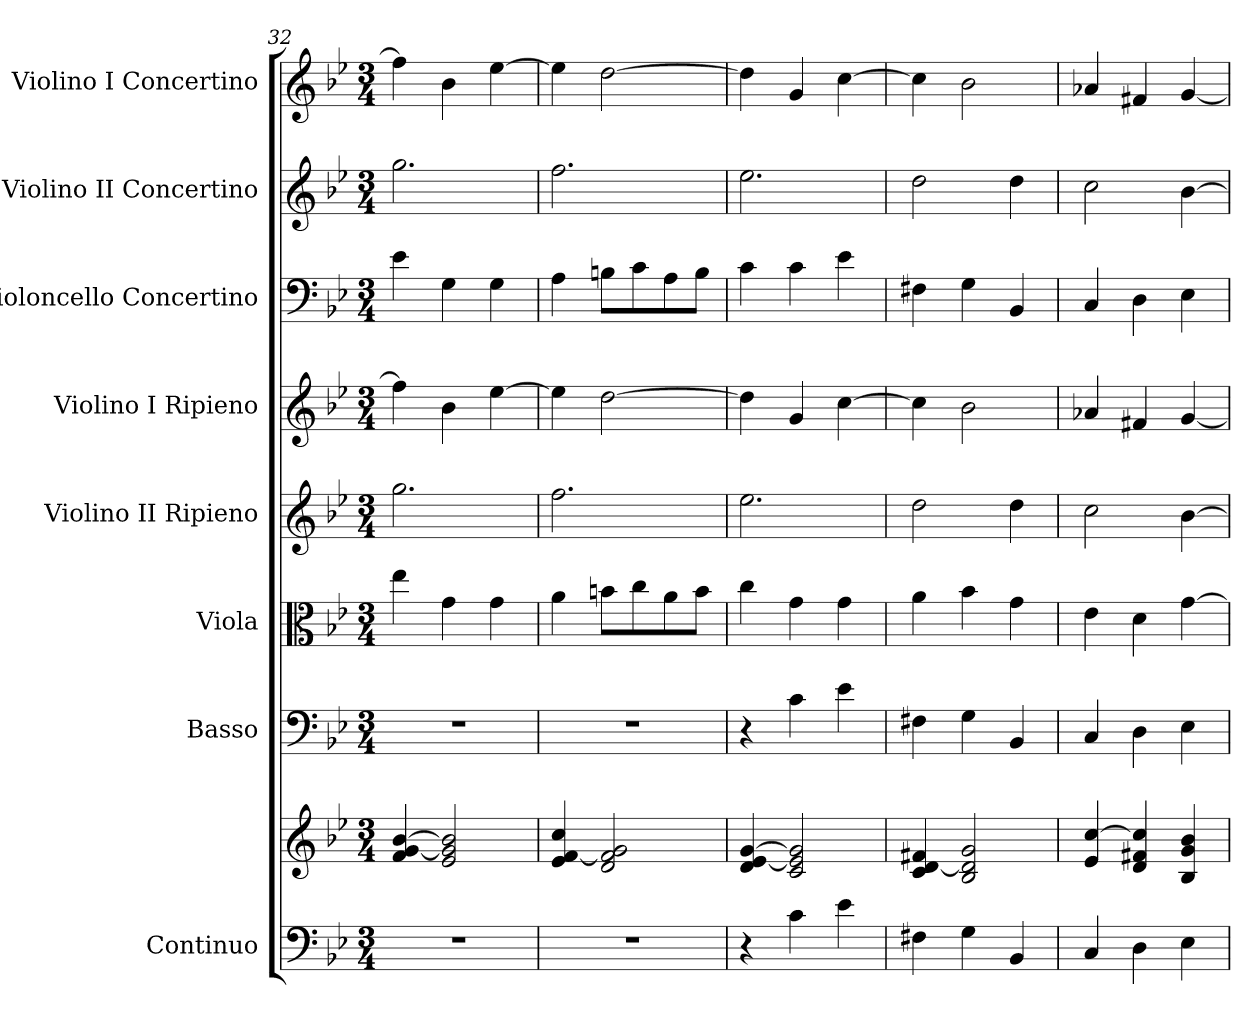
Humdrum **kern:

**kern	**kern	**kern	**kern	**kern	**kern	**kern	**kern	**kern
*part8	*part8	*part7	*part6	*part5	*part4	*part3	*part2	*part1
*staff9	*staff8	*staff7	*staff6	*staff5	*staff4	*staff3	*staff2	*staff1
*I"Continuo	*	*I"Basso	*I"Viola	*I"Violino II Ripieno	*I"Violino I Ripieno	*I"Violoncello Concertino	*I"Violino II Concertino	*I"Violino I Concertino
*	*	*	*	*	*	*I'Vc	*I'Vln	*I'Vln
*clefF4	*clefG2	*clefF4	*clefC3	*clefG2	*clefG2	*clefF4	*clefG2	*clefG2
*k[b-e-]	*k[b-e-]	*k[b-e-]	*k[b-e-]	*k[b-e-]	*k[b-e-]	*k[b-e-]	*k[b-e-]	*k[b-e-]
*M3/4	*M3/4	*M3/4	*M3/4	*M3/4	*M3/4	*M3/4	*M3/4	*M3/4
=32	=32	=32	=32	=32	=32	=32	=32	=32
2.r	4f/ [4g/ [4b-/	2.r	4ee-\	2.gg\	4ff\]	4e-\	2.gg\	4ff\]
.	2e-/ 2g/] 2b-/]	.	4g\	.	4b-\	4G\	.	4b-\
.	.	.	4g\	.	[4ee-\	4G\	.	[4ee-\
=33	=33	=33	=33	=33	=33	=33	=33	=33
2.r	4e-/ [4f/ 4cc/	2.r	4a\	2.ff\	4ee-\]	4A\	2.ff\	4ee-\]
.	2d/ 2f/] 2g/	.	8bn\L	.	[2dd\	8Bn\L	.	[2dd\
.	.	.	8cc\	.	.	8c\	.	.
.	.	.	8a\	.	.	8A\	.	.
.	.	.	8b\J	.	.	8B\J	.	.
=34	=34	=34	=34	=34	=34	=34	=34	=34
4r	4d/ [4e-/ [4g/	4r	4cc\	2.ee-\	4dd\]	4c\	2.ee-\	4dd\]
4c\	2c/ 2e-/] 2g/]	4c\	4g\	.	4g/	4c\	.	4g/
4e-\	.	4e-\	4g\	.	[4cc\	4e-\	.	[4cc\
!!LO:LB:g=z
=35	=35	=35	=35	=35	=35	=35	=35	=35
4F#X\	4c/ [4d/ 4f#X/	4F#X\	4a\	2dd\	4cc\]	4F#X\	2dd\	4cc\]
4G\	2B-/ 2d/] 2g/	4G\	4b-\	.	2b-\	4G\	.	2b-\
4BB-/	.	4BB-/	4g\	4dd\	.	4BB-/	4dd\	.
=36	=36	=36	=36	=36	=36	=36	=36	=36
4C/	4e-/ [4cc/	4C/	4e-\	2cc\	4a-X/	4C/	2cc\	4a-X/
4D\	4d/ 4f#X/ 4cc/]	4D\	4d\	.	4f#X/	4D\	.	4f#X/
4E-\	4B-/ 4g/ 4b-/	4E-\	[4g\	[4b-\	[4g/	4E-\	[4b-\	[4g/
=	=	=	=	=	=	=	=	=
*-	*-	*-	*-	*-	*-	*-	*-	*-
